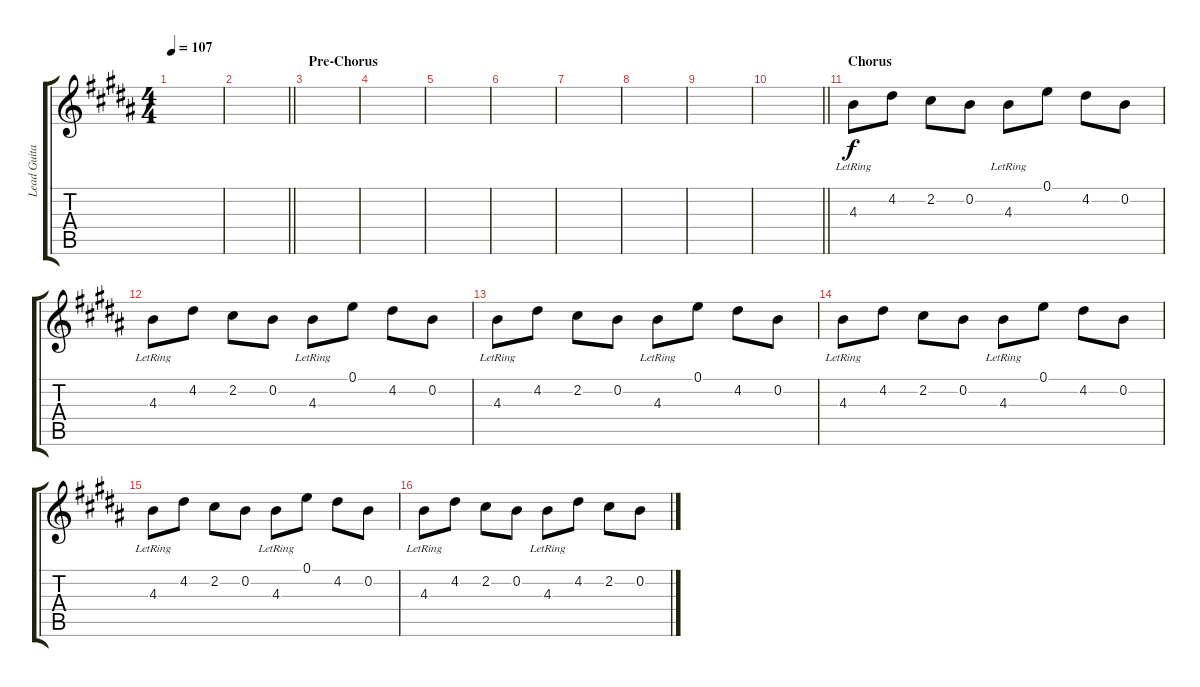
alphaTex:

\track ("Lead Guitar" "Lead Guita") {instrument acousticguitarsteel}
\staff {score tabs}
\tuning (E4 B3 G3 D3 A2 E2) {hide}
\ts (4 4)
\tempo 107
\clef g2
\ks b
|
\barLineRight lightlight
|
\section ("" "Pre-Chorus")
|
|
|
|
|
|
|
\barLineRight lightlight
|
\section ("" "Chorus")
4.3{lr}.8 4.2.8 2.2.8 0.2.8 4.3{lr}.8 0.1.8 4.2.8 0.2.8 |
4.3{lr}.8 4.2.8 2.2.8 0.2.8 4.3{lr}.8 0.1.8 4.2.8 0.2.8 |
4.3{lr}.8 4.2.8 2.2.8 0.2.8 4.3{lr}.8 0.1.8 4.2.8 0.2.8 |
4.3{lr}.8 4.2.8 2.2.8 0.2.8 4.3{lr}.8 0.1.8 4.2.8 0.2.8 |
4.3{lr}.8 4.2.8 2.2.8 0.2.8 4.3{lr}.8 0.1.8 4.2.8 0.2.8 |
4.3{lr}.8 4.2.8 2.2.8 0.2.8 4.3{lr}.8 4.2.8 2.2.8 0.2.8
